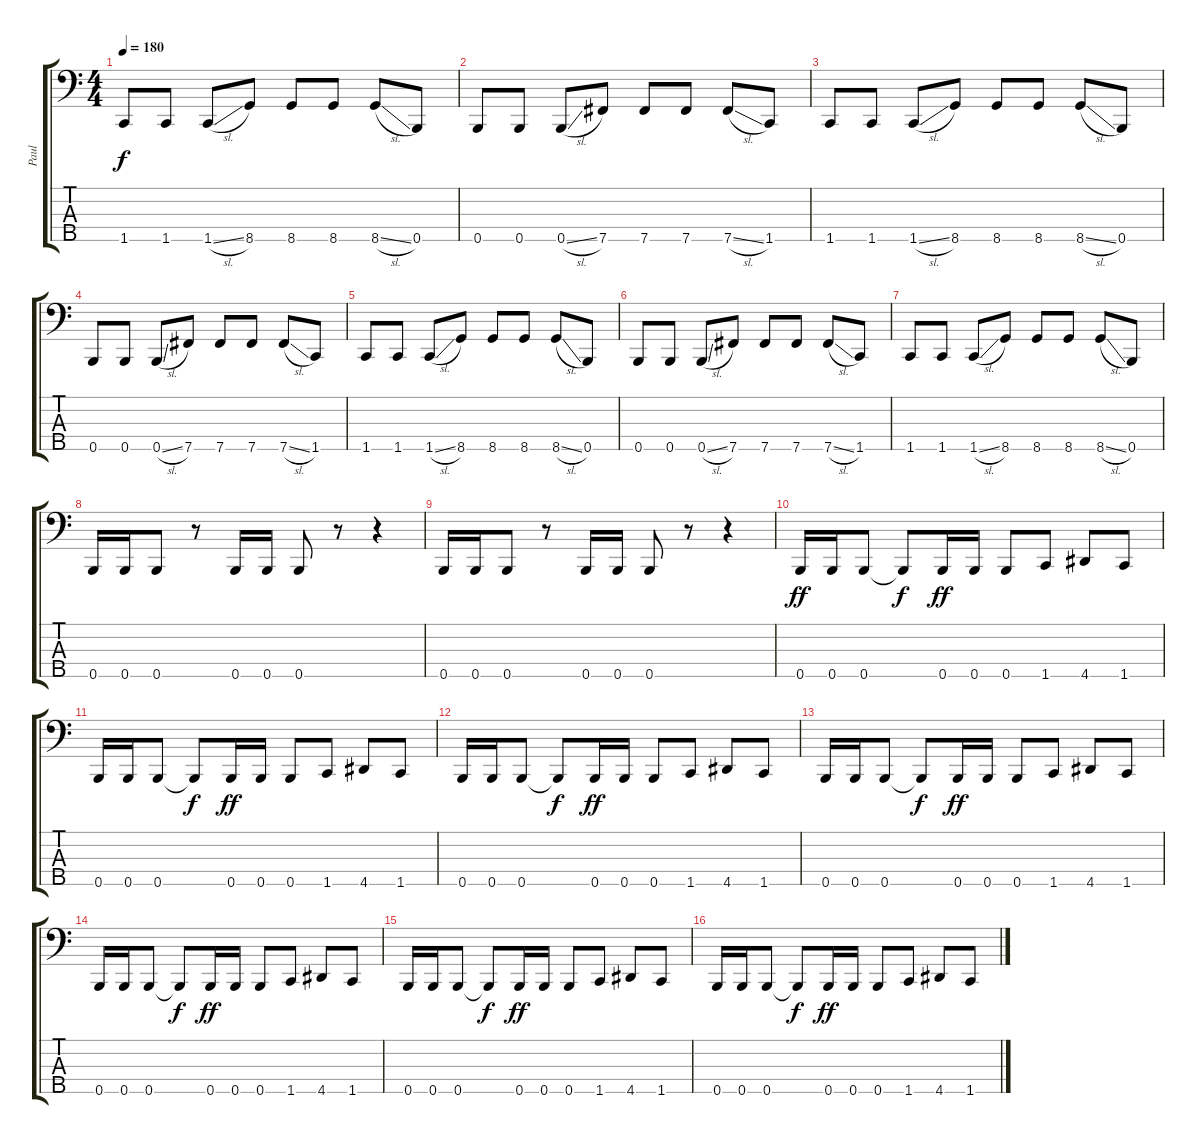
\track ("Paul" "Paul") {instrument electricbasspick}
\staff {score tabs}
\tuning (G2 D2 A1 E1 B0) {hide}
\ts (4 4)
\tempo 180
\clef f4
\ks c
1.5.8{dy f} 1.5.8 1.5{sl}.8 8.5.8 8.5.8 8.5.8 8.5{sl}.8 0.5.8 |
0.5.8 0.5.8 0.5{sl}.8 7.5.8 7.5.8 7.5.8 7.5{sl}.8 1.5.8 |
1.5.8 1.5.8 1.5{sl}.8 8.5.8 8.5.8 8.5.8 8.5{sl}.8 0.5.8 |
0.5.8 0.5.8 0.5{sl}.8 7.5.8 7.5.8 7.5.8 7.5{sl}.8 1.5.8 |
1.5.8 1.5.8 1.5{sl}.8 8.5.8 8.5.8 8.5.8 8.5{sl}.8 0.5.8 |
0.5.8 0.5.8 0.5{sl}.8 7.5.8 7.5.8 7.5.8 7.5{sl}.8 1.5.8 |
1.5.8 1.5.8 1.5{sl}.8 8.5.8 8.5.8 8.5.8 8.5{sl}.8 0.5.8 |
0.5.16 0.5.16 0.5.8 r.8 0.5.16 0.5.16 0.5.8 r.8 r.4 |
0.5.16 0.5.16 0.5.8 r.8 0.5.16 0.5.16 0.5.8 r.8 r.4 |
0.5.16{dy ff} 0.5.16 0.5.8 0.5{t}.8{dy f} 0.5.16{dy ff} 0.5.16 0.5.8 1.5.8 4.5.8 1.5.8 |
0.5.16 0.5.16 0.5.8 0.5{t}.8{dy f} 0.5.16{dy ff} 0.5.16 0.5.8 1.5.8 4.5.8 1.5.8 |
0.5.16 0.5.16 0.5.8 0.5{t}.8{dy f} 0.5.16{dy ff} 0.5.16 0.5.8 1.5.8 4.5.8 1.5.8 |
0.5.16 0.5.16 0.5.8 0.5{t}.8{dy f} 0.5.16{dy ff} 0.5.16 0.5.8 1.5.8 4.5.8 1.5.8 |
0.5.16 0.5.16 0.5.8 0.5{t}.8{dy f} 0.5.16{dy ff} 0.5.16 0.5.8 1.5.8 4.5.8 1.5.8 |
0.5.16 0.5.16 0.5.8 0.5{t}.8{dy f} 0.5.16{dy ff} 0.5.16 0.5.8 1.5.8 4.5.8 1.5.8 |
0.5.16 0.5.16 0.5.8 0.5{t}.8{dy f} 0.5.16{dy ff} 0.5.16 0.5.8 1.5.8 4.5.8 1.5.8
